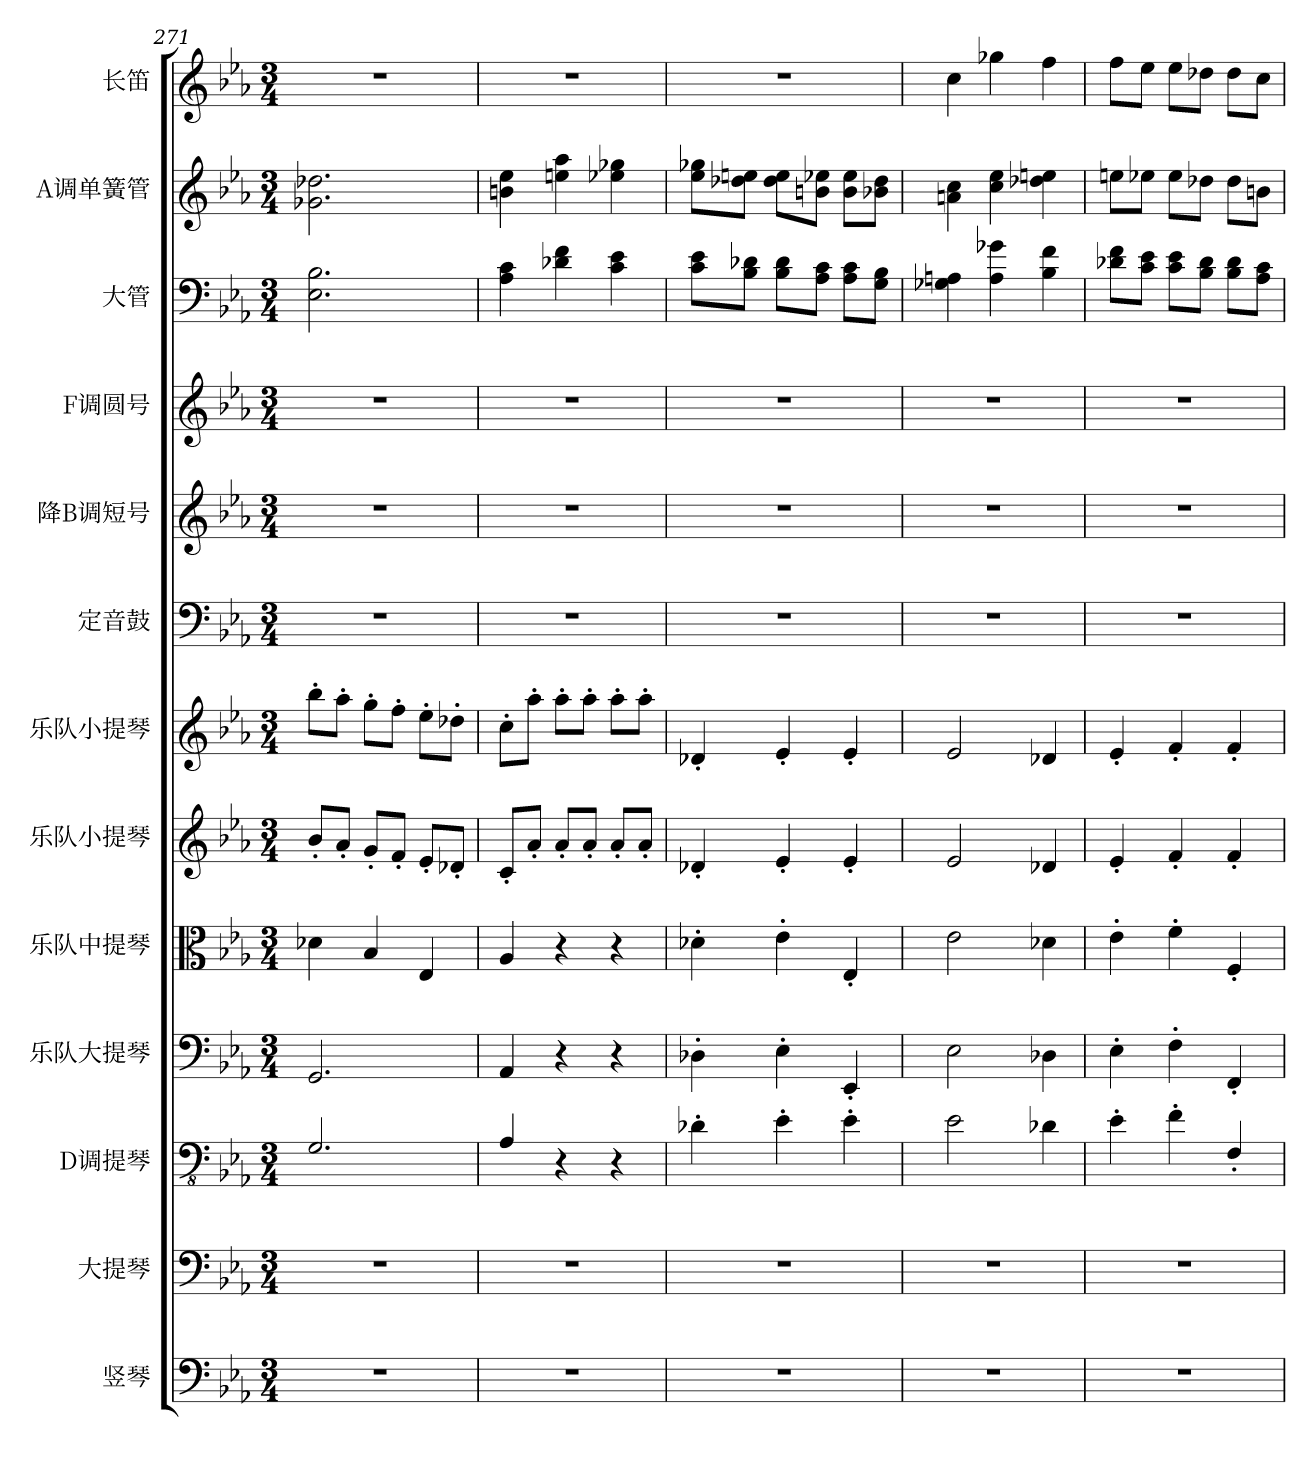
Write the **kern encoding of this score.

**kern	**kern	**kern	**kern	**kern	**kern	**kern	**kern	**kern	**kern	**kern	**kern	**kern
*part13	*part12	*part11	*part10	*part9	*part8	*part7	*part6	*part5	*part4	*part3	*part2	*part1
*staff13	*staff12	*staff11	*staff10	*staff9	*staff8	*staff7	*staff6	*staff5	*staff4	*staff3	*staff2	*staff1
*I"竖琴	*I"大提琴	*I"D调提琴	*I"乐队大提琴	*I"乐队中提琴	*I"乐队小提琴	*I"乐队小提琴	*I"定音鼓	*I"降B调短号	*I"F调圆号	*I"大管	*I"A调单簧管	*I"长笛
*clefF4	*clefF4	*clefFv4	*clefF4	*clefC3	*clefG2	*clefG2	*clefF4	*clefG2	*clefG2	*clefF4	*clefG2	*clefG2
*	*	*ITrd7c12	*	*	*	*	*	*ITrd1c2	*ITrd4c7	*	*ITrd2c3	*
*k[b-e-a-]	*k[b-e-a-]	*k[b-e-a-]	*k[b-e-a-]	*k[b-e-a-]	*k[b-e-a-]	*k[b-e-a-]	*k[b-e-a-]	*k[b-e-a-d-g-]	*k[b-e-a-d-]	*k[b-e-a-]	*k[]	*k[b-e-a-]
*M3/4	*M3/4	*M3/4	*M3/4	*M3/4	*M3/4	*M3/4	*M3/4	*M3/4	*M3/4	*M3/4	*M3/4	*M3/4
=271	=271	=271	=271	=271	=271	=271	=271	=271	=271	=271	=271	=271
2.r	2.r	2.GGG/	2.GG/	4d-X\	8b-'/L	8bb-'\L	2.r	2.r	2.r	2.E-\ 2.B-\	2.e-X\ 2.b-X\	2.r
.	.	.	.	.	8a-'/J	8aa-'\J	.	.	.	.	.	.
.	.	.	.	4B-/	8g'/L	8gg'\L	.	.	.	.	.	.
.	.	.	.	.	8f'/J	8ff'\J	.	.	.	.	.	.
.	.	.	.	4E-/	8e-'/L	8ee-'\L	.	.	.	.	.	.
.	.	.	.	.	8d-X'/J	8dd-X'\J	.	.	.	.	.	.
!!LO:PB:g=z
=272	=272	=272	=272	=272	=272	=272	=272	=272	=272	=272	=272	=272
2.r	2.r	4AAA-/	4AA-/	4A-/	8c'/L	8cc'\L	2.r	2.r	2.r	4A-\ 4c\	4g#X\ 4cc\	2.r
.	.	.	.	.	8a-'/J	8aa-'\J	.	.	.	.	.	.
.	.	4r	4r	4r	8a-'/L	8aa-'\L	.	.	.	4d-X\ 4f\	4cc#X\ 4ff\	.
.	.	.	.	.	8a-'/J	8aa-'\J	.	.	.	.	.	.
.	.	4r	4r	4r	8a-'/L	8aa-'\L	.	.	.	4c\ 4e-\	4ccn\ 4ee-X\	.
.	.	.	.	.	8a-'/J	8aa-'\J	.	.	.	.	.	.
=273	=273	=273	=273	=273	=273	=273	=273	=273	=273	=273	=273	=273
2.r	2.r	4DD-X'\	4D-X'\	4d-X'\	4d-X'/	4d-X'/	2.r	2.r	2.r	8c\ 8e-\L	8cc\ 8ee-X\L	2.r
.	.	.	.	.	.	.	.	.	.	8B-\ 8d-X\J	8b-X\ 8cc#X\J	.
.	.	4EE-'\	4E-'\	4e-'\	4e-'/	4e-'/	.	.	.	8B-\ 8d-\L	8b-\ 8cc#\L	.
.	.	.	.	.	.	.	.	.	.	8A-\ 8c\J	8g#X\ 8ccn\J	.
.	.	4EE-'\	4EE-'/	4E-'/	4e-'/	4e-'/	.	.	.	8A-\ 8c\L	8g#\ 8cc\L	.
.	.	.	.	.	.	.	.	.	.	8G\ 8B-\J	8gn\ 8b-\J	.
=274	=274	=274	=274	=274	=274	=274	=274	=274	=274	=274	=274	=274
2.r	2.r	2EE-\	2E-\	2e-\	2e-/	2e-/	2.r	2.r	2.r	4G-X\ 4An\	4f#X\ 4a\	4cc\
.	.	.	.	.	.	.	.	.	.	4A\ 4g-X\	4a\ 4cc\	4gg-X\
.	.	4DD-X\	4D-X\	4d-X\	4d-X/	4d-X/	.	.	.	4B-\ 4f\	4b-X\ 4cc#X\	4ff\
=275	=275	=275	=275	=275	=275	=275	=275	=275	=275	=275	=275	=275
2.r	2.r	4EE-'\	4E-'\	4e-'\	4e-'/	4e-'/	2.r	2.r	2.r	8d-X\ 8f\L	8cc#X\L	8ff\L
.	.	.	.	.	.	.	.	.	.	8c\ 8e-\J	8ccn\J	8ee-\J
.	.	4FF'\	4F'\	4f'\	4f'/	4f'/	.	.	.	8c\ 8e-\L	8cc\L	8ee-\L
.	.	.	.	.	.	.	.	.	.	8B-\ 8d-\J	8b-X\J	8dd-X\J
.	.	4FFF'/	4FF'/	4F'/	4f'/	4f'/	.	.	.	8B-\ 8d-\L	8b-\L	8dd-\L
.	.	.	.	.	.	.	.	.	.	8A-\ 8c\J	8g#X\J	8cc\J
=	=	=	=	=	=	=	=	=	=	=	=	=
*-	*-	*-	*-	*-	*-	*-	*-	*-	*-	*-	*-	*-
